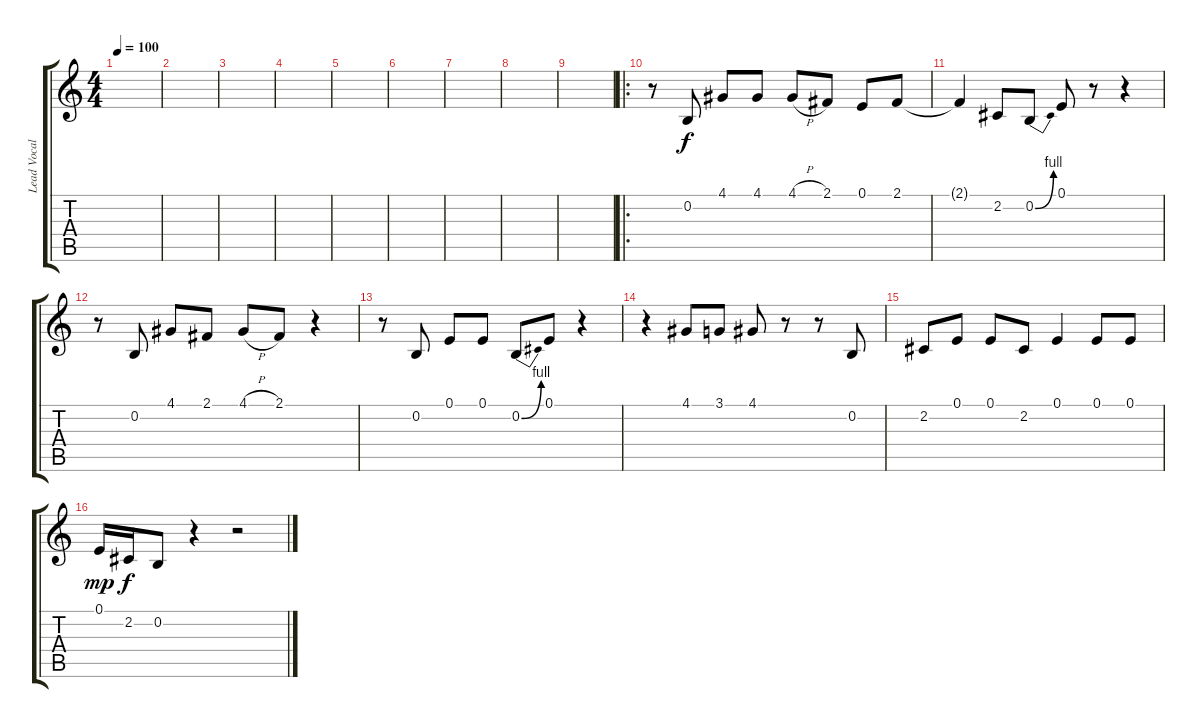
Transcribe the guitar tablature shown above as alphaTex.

\track ("Lead Vocals" "Lead Vocal") {mute instrument altosax}
\staff {score tabs}
\tuning (E4 B3 G3 D3 A2 E2) {hide}
\ts (4 4)
\tempo 100
\clef g2
\ks c
|
|
|
|
|
|
|
|
|
\ro
r.8 0.2.8 4.1.8 4.1.8 4.1{h}.8 2.1.8 0.1.8 2.1.8 |
2.1{t}.4 2.2.8 0.2{be (bend 0 0 60 4)}.8 0.1.8 r.8 r.4 |
r.8 0.2.8 4.1.8 2.1.8 4.1{h}.8 2.1.8 r.4 |
r.8 0.2.8 0.1.8 0.1.8 0.2{be (bend 0 0 60 4)}.8 0.1.8 r.4 |
r.4 4.1.8 3.1.8 4.1.8 r.8 r.8 0.2.8 |
2.2.8 0.1.8 0.1.8 2.2.8 0.1.4 0.1.8 0.1.8 |
0.1.16{dy mp} 2.2.16{dy f} 0.2.8 r.4 r.2
